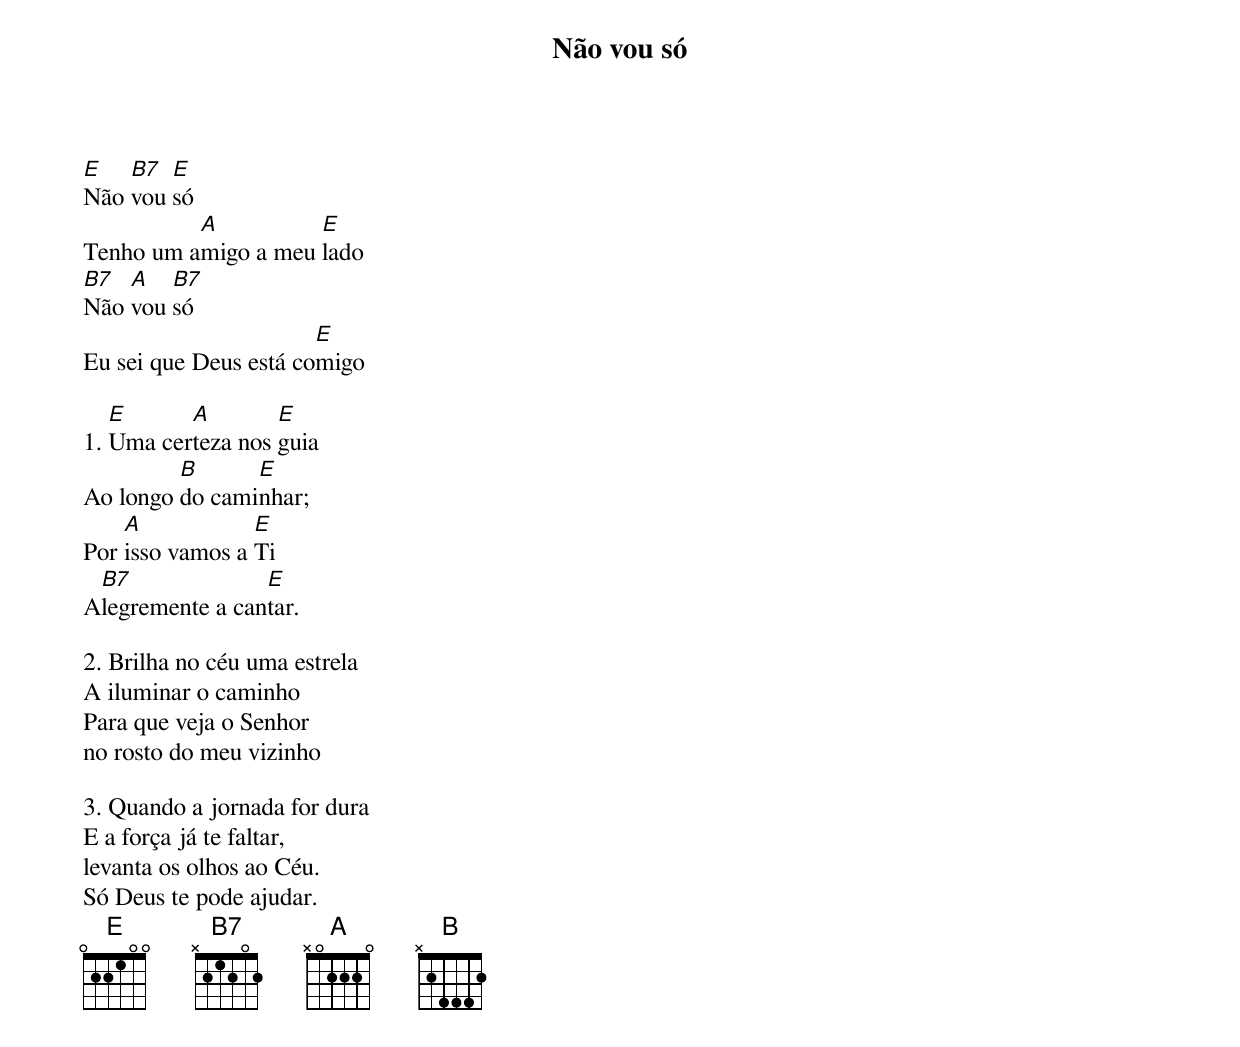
Não vou só


E   B7  E
Não vou só
          A          E
Tenho um amigo a meu lado
B7  A   B7
Não vou só
                       E
Eu sei que Deus está comigo

   E      A        E
1. Uma certeza nos guia
         B      E
Ao longo do caminhar;
    A            E
Por isso vamos a Ti
 B7              E
Alegremente a cantar.

2. Brilha no céu uma estrela
A iluminar o caminho
Para que veja o Senhor
no rosto do meu vizinho

3. Quando a jornada for dura
E a força já te faltar,
levanta os olhos ao Céu.
Só Deus te pode ajudar.
